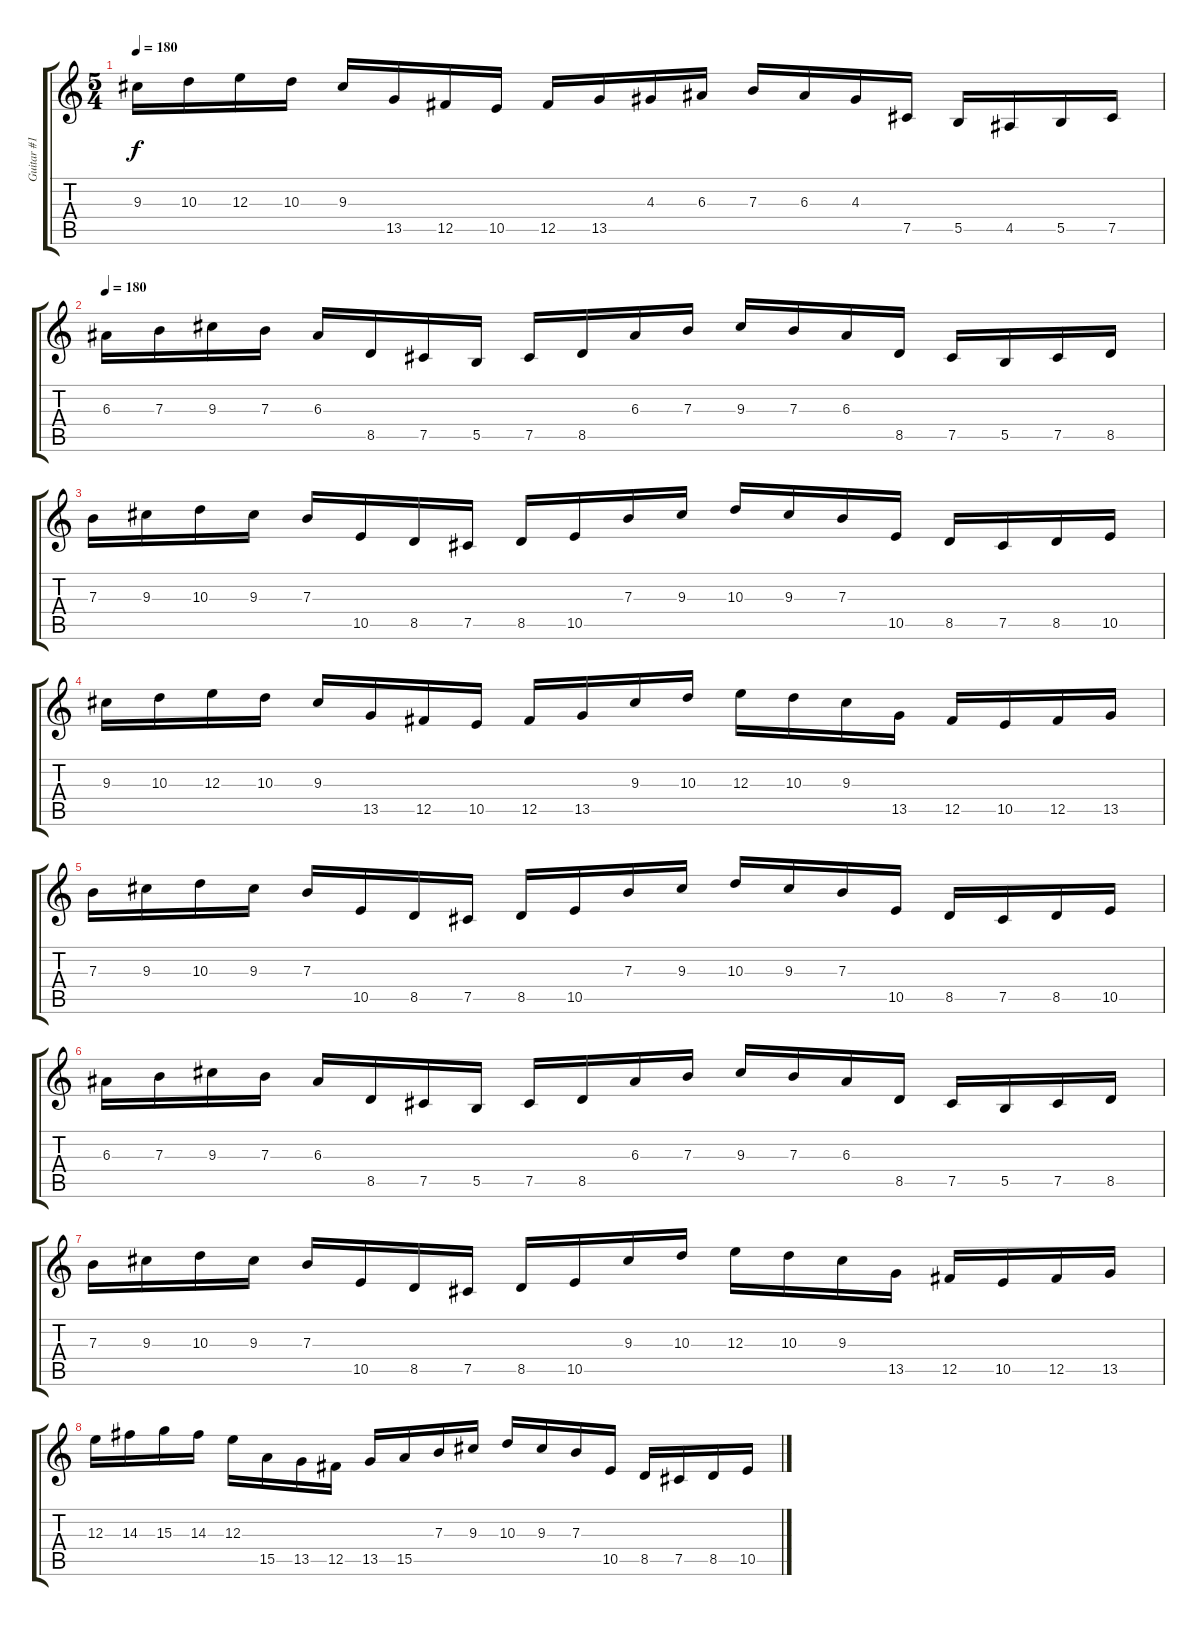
\track ("Guitar #1" "Guitar #1") {instrument distortionguitar}
\staff {score tabs}
\tuning (Db4 Ab3 E3 B2 Gb2 Db2) {hide}
\ts (5 4)
\tempo 180
\clef g2
\ks c
9.3.16{dy f} 10.3.16 12.3.16 10.3.16 9.3.16 13.5.16 12.5.16 10.5.16 12.5.16 13.5.16 4.3.16 6.3.16 7.3.16 6.3.16 4.3.16 7.5.16 5.5.16 4.5.16 5.5.16 7.5.16 |
\tempo 180
6.3.16 7.3.16 9.3.16 7.3.16 6.3.16 8.5.16 7.5.16 5.5.16 7.5.16 8.5.16 6.3.16 7.3.16 9.3.16 7.3.16 6.3.16 8.5.16 7.5.16 5.5.16 7.5.16 8.5.16 |
7.3.16 9.3.16 10.3.16 9.3.16 7.3.16 10.5.16 8.5.16 7.5.16 8.5.16 10.5.16 7.3.16 9.3.16 10.3.16 9.3.16 7.3.16 10.5.16 8.5.16 7.5.16 8.5.16 10.5.16 |
9.3.16 10.3.16 12.3.16 10.3.16 9.3.16 13.5.16 12.5.16 10.5.16 12.5.16 13.5.16 9.3.16 10.3.16 12.3.16 10.3.16 9.3.16 13.5.16 12.5.16 10.5.16 12.5.16 13.5.16 |
7.3.16 9.3.16 10.3.16 9.3.16 7.3.16 10.5.16 8.5.16 7.5.16 8.5.16 10.5.16 7.3.16 9.3.16 10.3.16 9.3.16 7.3.16 10.5.16 8.5.16 7.5.16 8.5.16 10.5.16 |
6.3.16 7.3.16 9.3.16 7.3.16 6.3.16 8.5.16 7.5.16 5.5.16 7.5.16 8.5.16 6.3.16 7.3.16 9.3.16 7.3.16 6.3.16 8.5.16 7.5.16 5.5.16 7.5.16 8.5.16 |
7.3.16 9.3.16 10.3.16 9.3.16 7.3.16 10.5.16 8.5.16 7.5.16 8.5.16 10.5.16 9.3.16 10.3.16 12.3.16 10.3.16 9.3.16 13.5.16 12.5.16 10.5.16 12.5.16 13.5.16 |
12.3.16 14.3.16 15.3.16 14.3.16 12.3.16 15.5.16 13.5.16 12.5.16 13.5.16 15.5.16 7.3.16 9.3.16 10.3.16 9.3.16 7.3.16 10.5.16 8.5.16 7.5.16 8.5.16 10.5.16
